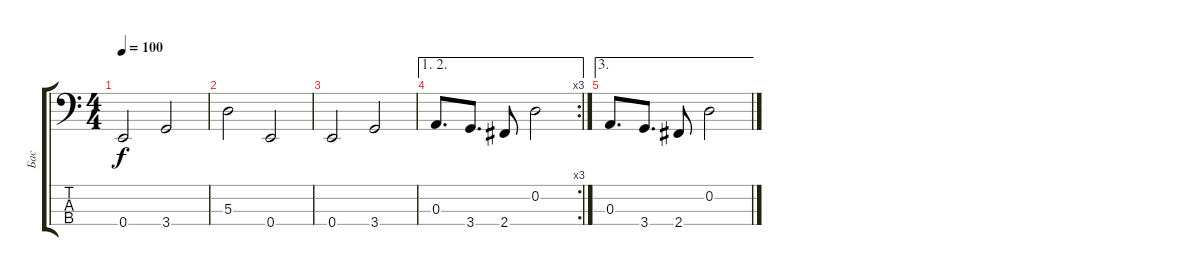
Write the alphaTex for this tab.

\track ("Бас" "Бас") {instrument electricbasspick}
\staff {score tabs}
\tuning (G2 D2 A1 E1) {hide}
\ts (4 4)
\tempo 100
\clef f4
\ks c
0.4.2{dy f} 3.4.2 |
5.3.2 0.4.2 |
0.4.2 3.4.2 |
\ae (1 2)
\rc 3
0.3.8{d} 3.4.8{d} 2.4.8 0.2.2 |
\ae 3
0.3.8{d} 3.4.8{d} 2.4.8 0.2.2
